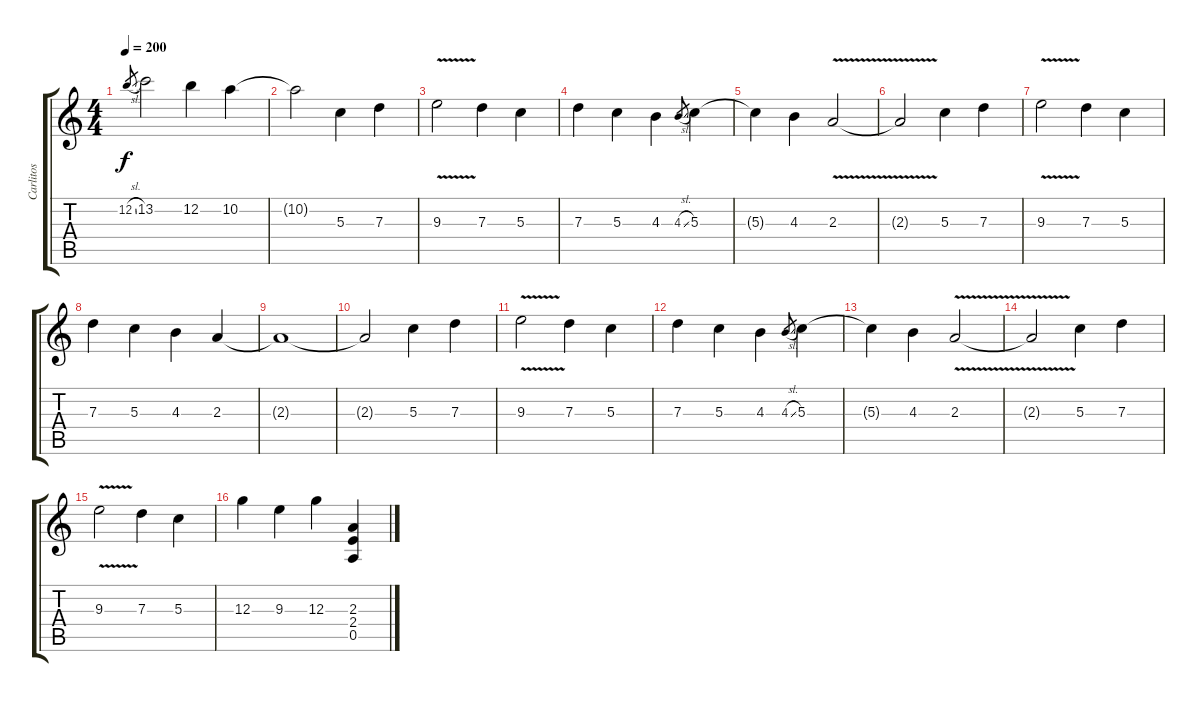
\track ("Carlitos" "Carlitos") {instrument distortionguitar}
\staff {score tabs}
\tuning (E4 B3 G3 D3 A2 E2) {hide}
\ts (4 4)
\tempo 200
\clef g2
\ks c
12.2{sl}.8{gr dy f} 13.2.2 12.2.4 10.2.4 |
10.2{t}.2 5.3.4 7.3.4 |
9.3{v}.2 7.3.4 5.3.4 |
7.3.4 5.3.4 4.3.4 4.3{sl}.8{gr} 5.3.4 |
5.3{t}.4 4.3.4 2.3{v}.2 |
2.3{t}.2 5.3.4 7.3.4 |
9.3{v}.2 7.3.4 5.3.4 |
7.3.4 5.3.4 4.3.4 2.3.4 |
2.3{t}.1 |
2.3{t}.2 5.3.4 7.3.4 |
9.3{v}.2 7.3.4 5.3.4 |
7.3.4 5.3.4 4.3.4 4.3{sl}.8{gr} 5.3.4 |
5.3{t}.4 4.3.4 2.3{v}.2 |
2.3{t}.2 5.3.4 7.3.4 |
9.3{v}.2 7.3.4 5.3.4 |
12.3.4 9.3.4 12.3.4 (2.3 2.4 0.5).4{instrument distortionguitar}
